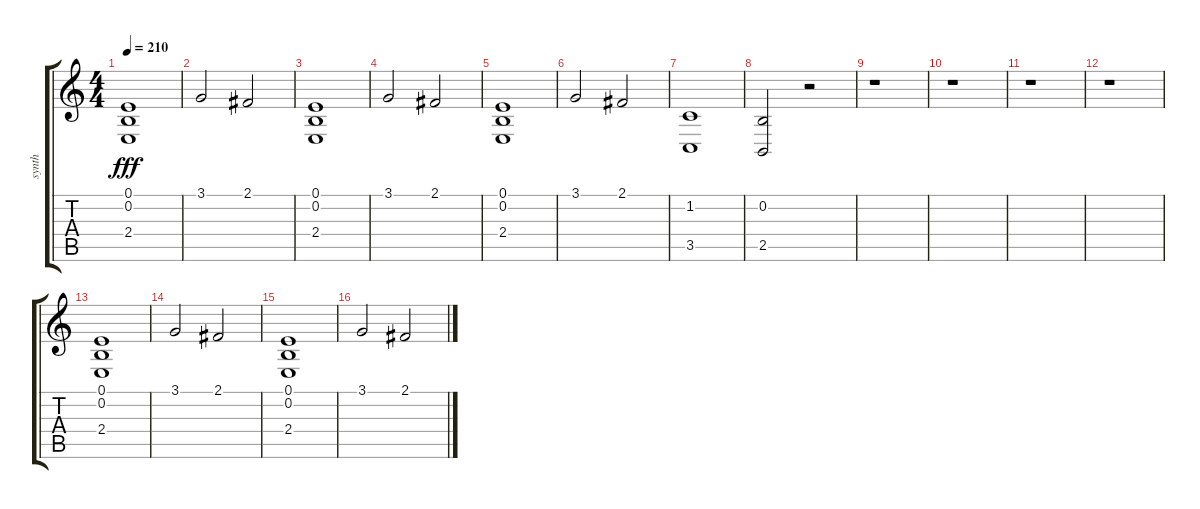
\track ("synth" "synth") {instrument lead2sawtooth}
\staff {score tabs}
\tuning (E4 B3 G3 D3 A2 E2) {hide}
\ts (4 4)
\tempo 210
\clef g2
\ks c
(0.1 0.2 2.4).1{dy fff} |
3.1.2 2.1.2 |
(0.1 0.2 2.4).1 |
3.1.2 2.1.2 |
(0.1 0.2 2.4).1 |
3.1.2 2.1.2 |
(1.2 3.5).1 |
(0.2 2.5).2 r.2 |
r.1 |
r.1 |
r.1 |
r.1 |
(0.1 0.2 2.4).1 |
3.1.2 2.1.2 |
(0.1 0.2 2.4).1 |
3.1.2 2.1.2
